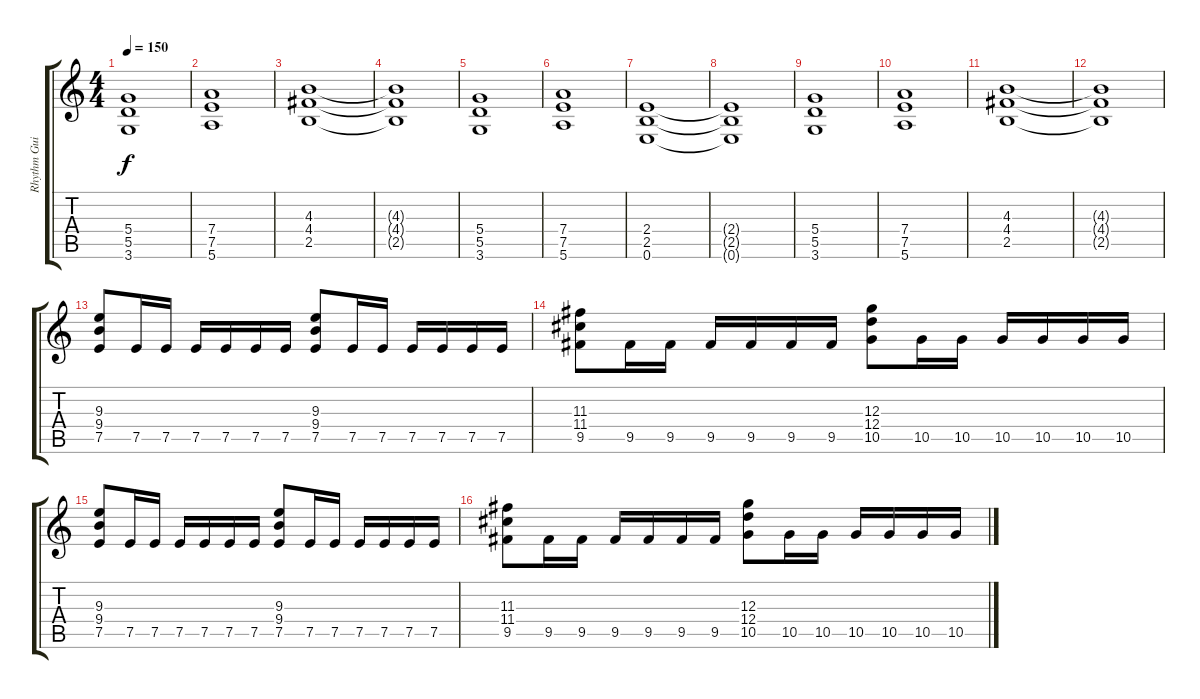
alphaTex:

\track ("Rhythm Guitar" "Rhythm Gui") {instrument distortionguitar}
\staff {score tabs}
\tuning (E4 B3 G3 D3 A2 E2) {hide}
\ts (4 4)
\tempo 150
\clef g2
\ks c
(5.4 5.5 3.6).1{dy f} |
(7.4 7.5 5.6).1 |
(4.3 4.4 2.5).1 |
(4.3{t} 4.4{t} 2.5{t}).1 |
(5.4 5.5 3.6).1 |
(7.4 7.5 5.6).1 |
(2.4 2.5 0.6).1 |
(2.4{t} 2.5{t} 0.6{t}).1 |
(5.4 5.5 3.6).1 |
(7.4 7.5 5.6).1 |
(4.3 4.4 2.5).1 |
(4.3{t} 4.4{t} 2.5{t}).1 |
(9.3 9.4 7.5).8 7.5.16 7.5.16 7.5.16 7.5.16 7.5.16 7.5.16 (9.3 9.4 7.5).8 7.5.16 7.5.16 7.5.16 7.5.16 7.5.16 7.5.16 |
(11.3 11.4 9.5).8 9.5.16 9.5.16 9.5.16 9.5.16 9.5.16 9.5.16 (12.3 12.4 10.5).8 10.5.16 10.5.16 10.5.16 10.5.16 10.5.16 10.5.16 |
(9.3 9.4 7.5).8 7.5.16 7.5.16 7.5.16 7.5.16 7.5.16 7.5.16 (9.3 9.4 7.5).8 7.5.16 7.5.16 7.5.16 7.5.16 7.5.16 7.5.16 |
(11.3 11.4 9.5).8 9.5.16 9.5.16 9.5.16 9.5.16 9.5.16 9.5.16 (12.3 12.4 10.5).8 10.5.16 10.5.16 10.5.16 10.5.16 10.5.16 10.5.16
